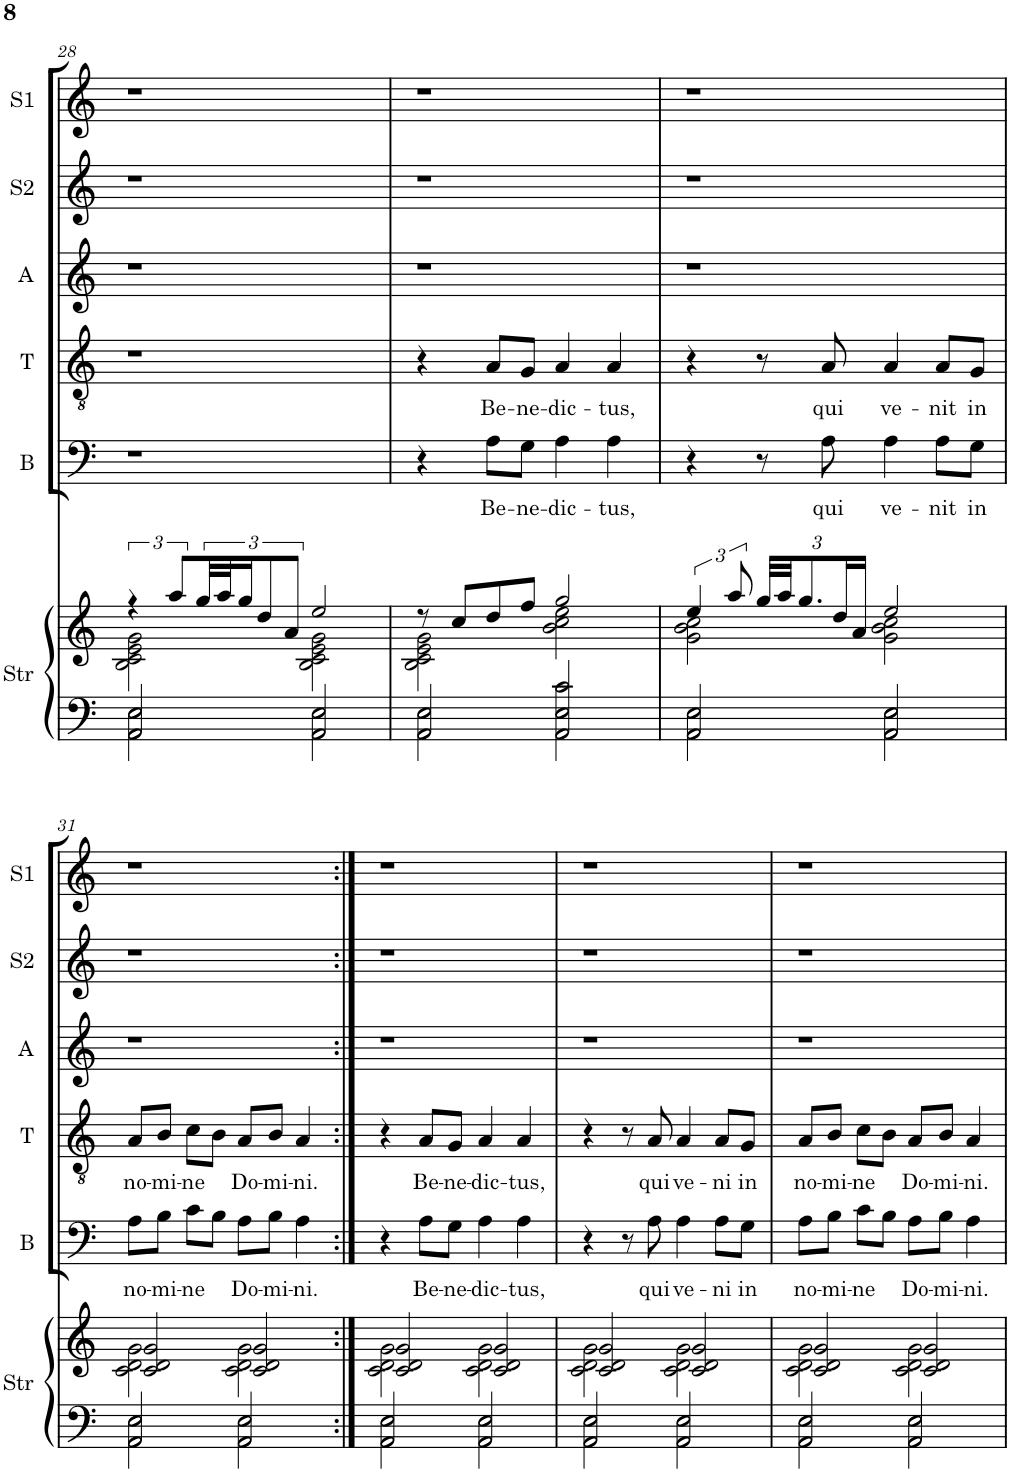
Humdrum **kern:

**kern	**kern	**kern	**text	**kern	**text	**kern	**kern	**kern
*part6	*part6	*part5	*part5	*part4	*part4	*part3	*part2	*part1
*staff7	*staff6	*staff5	*staff5	*staff4	*staff4	*staff3	*staff2	*staff1
*I"Strings	*	*I"Bass	*	*I"Tenor	*	*I"Alto	*I"Soprano 2	*I"Soprano 1
*I'Str	*	*I'B	*	*I'T	*	*I'A	*I'S2	*I'S1
!!LO:PB:g=z
*clefF4	*clefG2	*clefF4	*	*clefGv2	*	*clefG2	*clefG2	*clefG2
*k[]	*k[]	*k[]	*	*k[]	*	*k[]	*k[]	*k[]
*M4/4	*M4/4	*M4/4	*	*M4/4	*	*M4/4	*M4/4	*M4/4
=28	=28	=28	=28	=28	=28	=28	=28	=28
*^	*^	*	*	*	*	*	*	*
2AA/ 2E/	2AA\ 2E\	6r	2B\ 2c\ 2e\ 2g\	1r	.	1r	.	1r	1r	1r
.	.	12aa/L	.	.	.	.	.	.	.	.
.	.	48gg/LL	.	.	.	.	.	.	.	.
.	.	48aa/J	.	.	.	.	.	.	.	.
.	.	24gg/J	.	.	.	.	.	.	.	.
.	.	12dd/	.	.	.	.	.	.	.	.
.	.	12a/J	.	.	.	.	.	.	.	.
2AA/ 2E/	2AA\ 2E\	2ee/	2B\ 2c\ 2e\ 2g\	.	.	.	.	.	.	.
=29	=29	=29	=29	=29	=29	=29	=29	=29	=29	=29
2AA/ 2E/	2AA\ 2E\	8r	2B\ 2c\ 2e\ 2g\	4r	.	4r	.	1r	1r	1r
.	.	8cc/L	.	.	.	.	.	.	.	.
!	!	!	!	!	!LO:LY:b	!	!LO:LY:b	!	!	!
.	.	8dd/	.	8A\L	Be-	8A/L	Be-	.	.	.
!	!	!	!	!	!LO:LY:b	!	!LO:LY:b	!	!	!
.	.	8ff/J	.	8G\J	-ne-	8G/J	-ne-	.	.	.
!	!	!	!	!	!LO:LY:b	!	!LO:LY:b	!	!	!
2AA/ 2E/ 2c/	2AA\ 2E\ 2c\	2gg/	2b\ 2cc\ 2ee\	4A\	-dic-	4A/	-dic-	.	.	.
!	!	!	!	!	!LO:LY:b	!	!LO:LY:b	!	!	!
.	.	.	.	4A\	-tus,	4A/	-tus,	.	.	.
=30	=30	=30	=30	=30	=30	=30	=30	=30	=30	=30
2AA/ 2E/	2AA\ 2E\	6ee/	2g\ 2b\ 2cc\	4r	.	4r	.	1r	1r	1r
.	.	12aa/	.	.	.	.	.	.	.	.
*	*	*Xbrackettup	*	*	*	*	*	*	*	*
.	.	48gg/LLL	.	8r	.	8r	.	.	.	.
.	.	48aa/JJ	.	.	.	.	.	.	.	.
.	.	12.gg/	.	.	.	.	.	.	.	.
!	!	!	!	!	!LO:LY:b	!	!LO:LY:b	!	!	!
.	.	.	.	8A\	qui	8A/	qui	.	.	.
.	.	24dd/L	.	.	.	.	.	.	.	.
.	.	24a/JJ	.	.	.	.	.	.	.	.
!	!	!	!	!	!LO:LY:b	!	!LO:LY:b	!	!	!
2AA/ 2E/	2AA\ 2E\	2ee/	2g\ 2b\ 2cc\	4A\	ve-	4A/	ve-	.	.	.
!	!	!	!	!	!LO:LY:b	!	!LO:LY:b	!	!	!
.	.	.	.	8A\L	-nit	8A/L	-nit	.	.	.
!	!	!	!	!	!LO:LY:b	!	!LO:LY:b	!	!	!
.	.	.	.	8G\J	in	8G/J	in	.	.	.
!!LO:LB:g=z
=31	=31	=31	=31	=31	=31	=31	=31	=31	=31	=31
!	!	!	!	!	!LO:LY:b	!	!LO:LY:b	!	!	!
2AA/ 2E/	2AA\ 2E\	2c/ 2d/ 2g/	2c\ 2d\ 2g\	8A\L	no-	8A/L	no-	1r	1r	1r
!	!	!	!	!	!LO:LY:b	!	!LO:LY:b	!	!	!
.	.	.	.	8B\J	-mi-	8B/J	-mi-	.	.	.
!	!	!	!	!	!LO:LY:b	!	!LO:LY:b	!	!	!
.	.	.	.	8c\L	-ne	8c\L	-ne	.	.	.
.	.	.	.	8B\J	.	8B\J	.	.	.	.
!	!	!	!	!	!LO:LY:b	!	!LO:LY:b	!	!	!
2AA/ 2E/	2AA\ 2E\	2c/ 2d/ 2g/	2c\ 2d\ 2g\	8A\L	Do-	8A/L	Do-	.	.	.
!	!	!	!	!	!LO:LY:b	!	!LO:LY:b	!	!	!
.	.	.	.	8B\J	-mi-	8B/J	-mi-	.	.	.
!	!	!	!	!	!LO:LY:b	!	!LO:LY:b	!	!	!
.	.	.	.	4A\	-ni.	4A/	-ni.	.	.	.
=32:|!	=32:|!	=32:|!	=32:|!	=32:|!	=32:|!	=32:|!	=32:|!	=32:|!	=32:|!	=32:|!
2AA/ 2E/	2AA\ 2E\	2c/ 2d/ 2g/	2c\ 2d\ 2g\	4r	.	4r	.	1r	1r	1r
!	!	!	!	!	!LO:LY:b	!	!LO:LY:b	!	!	!
.	.	.	.	8A\L	Be-	8A/L	Be-	.	.	.
!	!	!	!	!	!LO:LY:b	!	!LO:LY:b	!	!	!
.	.	.	.	8G\J	-ne-	8G/J	-ne-	.	.	.
!	!	!	!	!	!LO:LY:b	!	!LO:LY:b	!	!	!
2AA/ 2E/	2AA\ 2E\	2c/ 2d/ 2g/	2c\ 2d\ 2g\	4A\	-dic-	4A/	-dic-	.	.	.
!	!	!	!	!	!LO:LY:b	!	!LO:LY:b	!	!	!
.	.	.	.	4A\	-tus,	4A/	-tus,	.	.	.
=33	=33	=33	=33	=33	=33	=33	=33	=33	=33	=33
2AA/ 2E/	2AA\ 2E\	2c/ 2d/ 2g/	2c\ 2d\ 2g\	4r	.	4r	.	1r	1r	1r
.	.	.	.	8r	.	8r	.	.	.	.
!	!	!	!	!	!LO:LY:b	!	!LO:LY:b	!	!	!
.	.	.	.	8A\	qui	8A/	qui	.	.	.
!	!	!	!	!	!LO:LY:b	!	!LO:LY:b	!	!	!
2AA/ 2E/	2AA\ 2E\	2c/ 2d/ 2g/	2c\ 2d\ 2g\	4A\	ve-	4A/	ve-	.	.	.
!	!	!	!	!	!LO:LY:b	!	!LO:LY:b	!	!	!
.	.	.	.	8A\L	-ni	8A/L	-ni	.	.	.
!	!	!	!	!	!LO:LY:b	!	!LO:LY:b	!	!	!
.	.	.	.	8G\J	in	8G/J	in	.	.	.
=34	=34	=34	=34	=34	=34	=34	=34	=34	=34	=34
!	!	!	!	!	!LO:LY:b	!	!LO:LY:b	!	!	!
2AA/ 2E/	2AA\ 2E\	2c/ 2d/ 2g/	2c\ 2d\ 2g\	8A\L	no-	8A/L	no-	1r	1r	1r
!	!	!	!	!	!LO:LY:b	!	!LO:LY:b	!	!	!
.	.	.	.	8B\J	-mi-	8B/J	-mi-	.	.	.
!	!	!	!	!	!LO:LY:b	!	!LO:LY:b	!	!	!
.	.	.	.	8c\L	-ne	8c\L	-ne	.	.	.
.	.	.	.	8B\J	.	8B\J	.	.	.	.
!	!	!	!	!	!LO:LY:b	!	!LO:LY:b	!	!	!
2AA/ 2E/	2AA\ 2E\	2c/ 2d/ 2g/	2c\ 2d\ 2g\	8A\L	Do-	8A/L	Do-	.	.	.
!	!	!	!	!	!LO:LY:b	!	!LO:LY:b	!	!	!
.	.	.	.	8B\J	-mi-	8B/J	-mi-	.	.	.
!	!	!	!	!	!LO:LY:b	!	!LO:LY:b	!	!	!
.	.	.	.	4A\	-ni.	4A/	-ni.	.	.	.
*v	*v	*	*	*	*	*	*	*	*	*
*	*v	*v	*	*	*	*	*	*	*
=	=	=	=	=	=	=	=	=
*-	*-	*-	*-	*-	*-	*-	*-	*-
